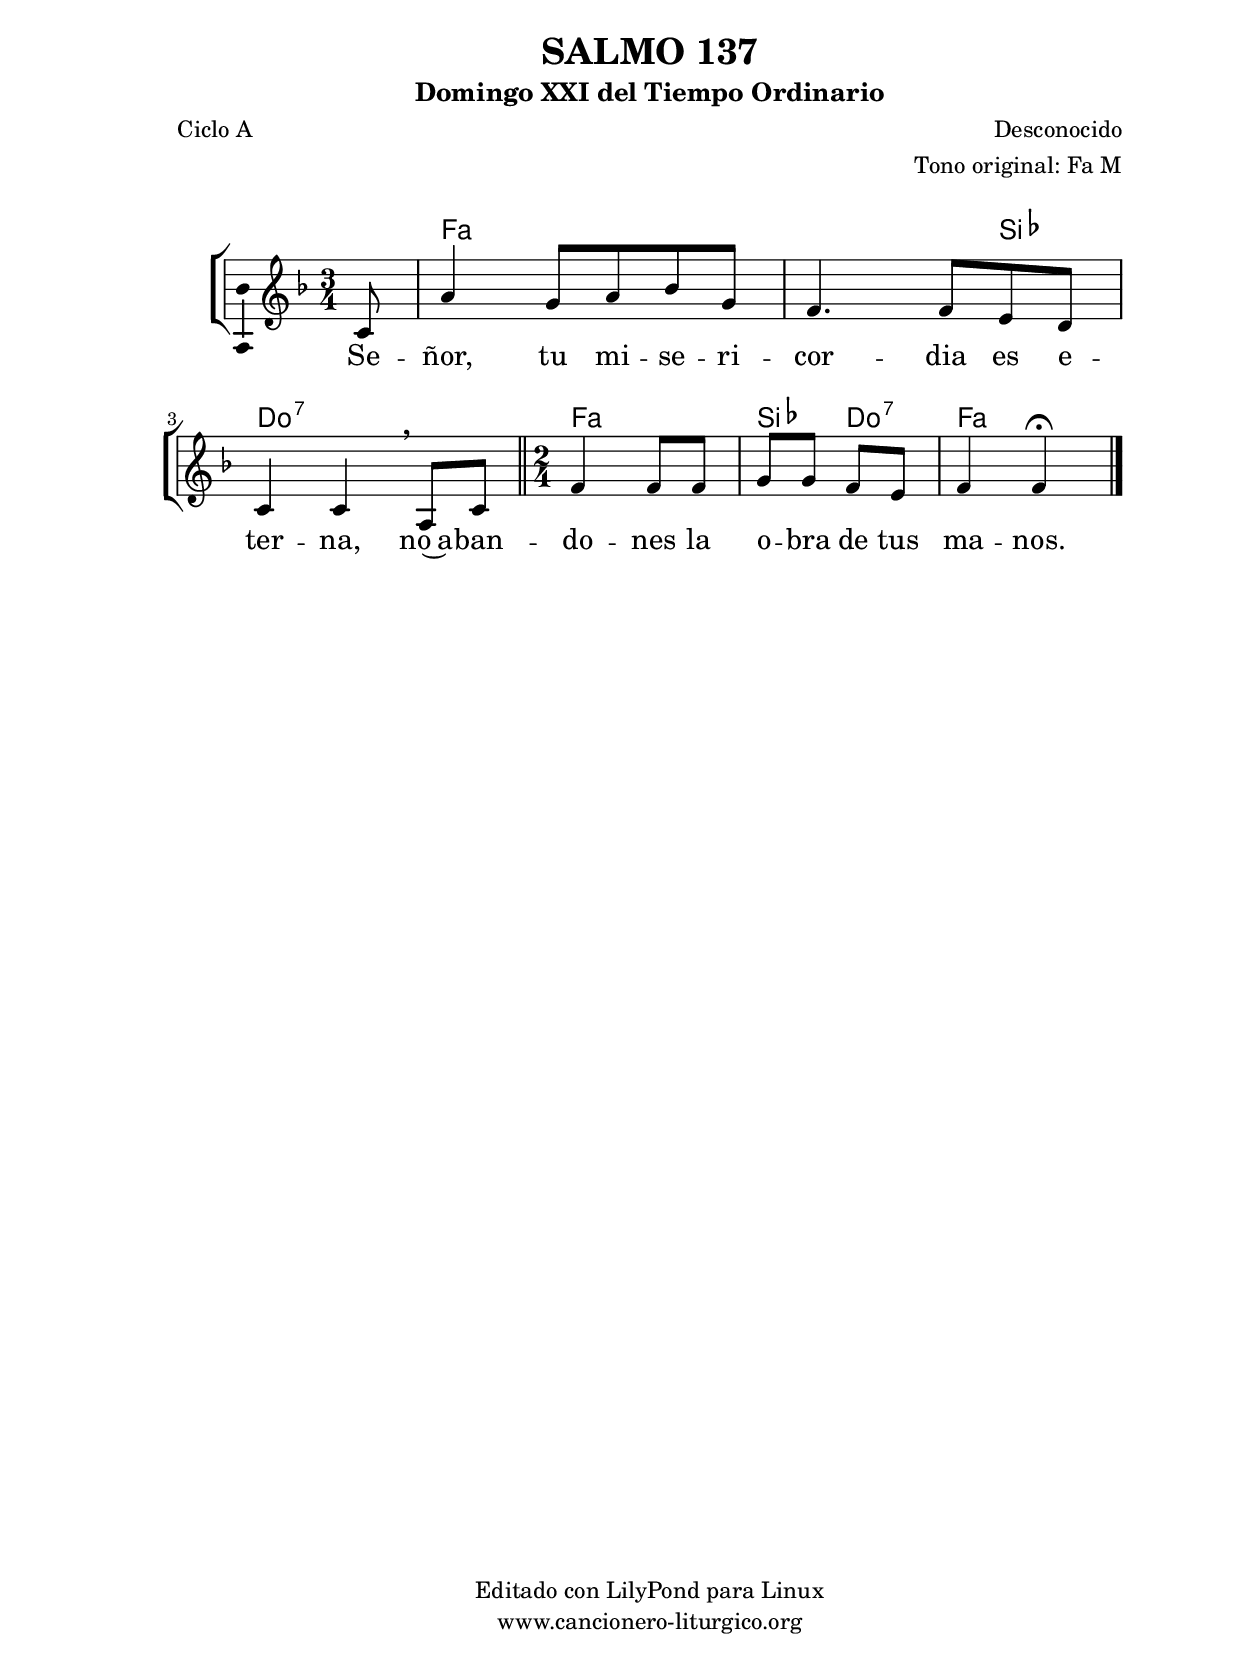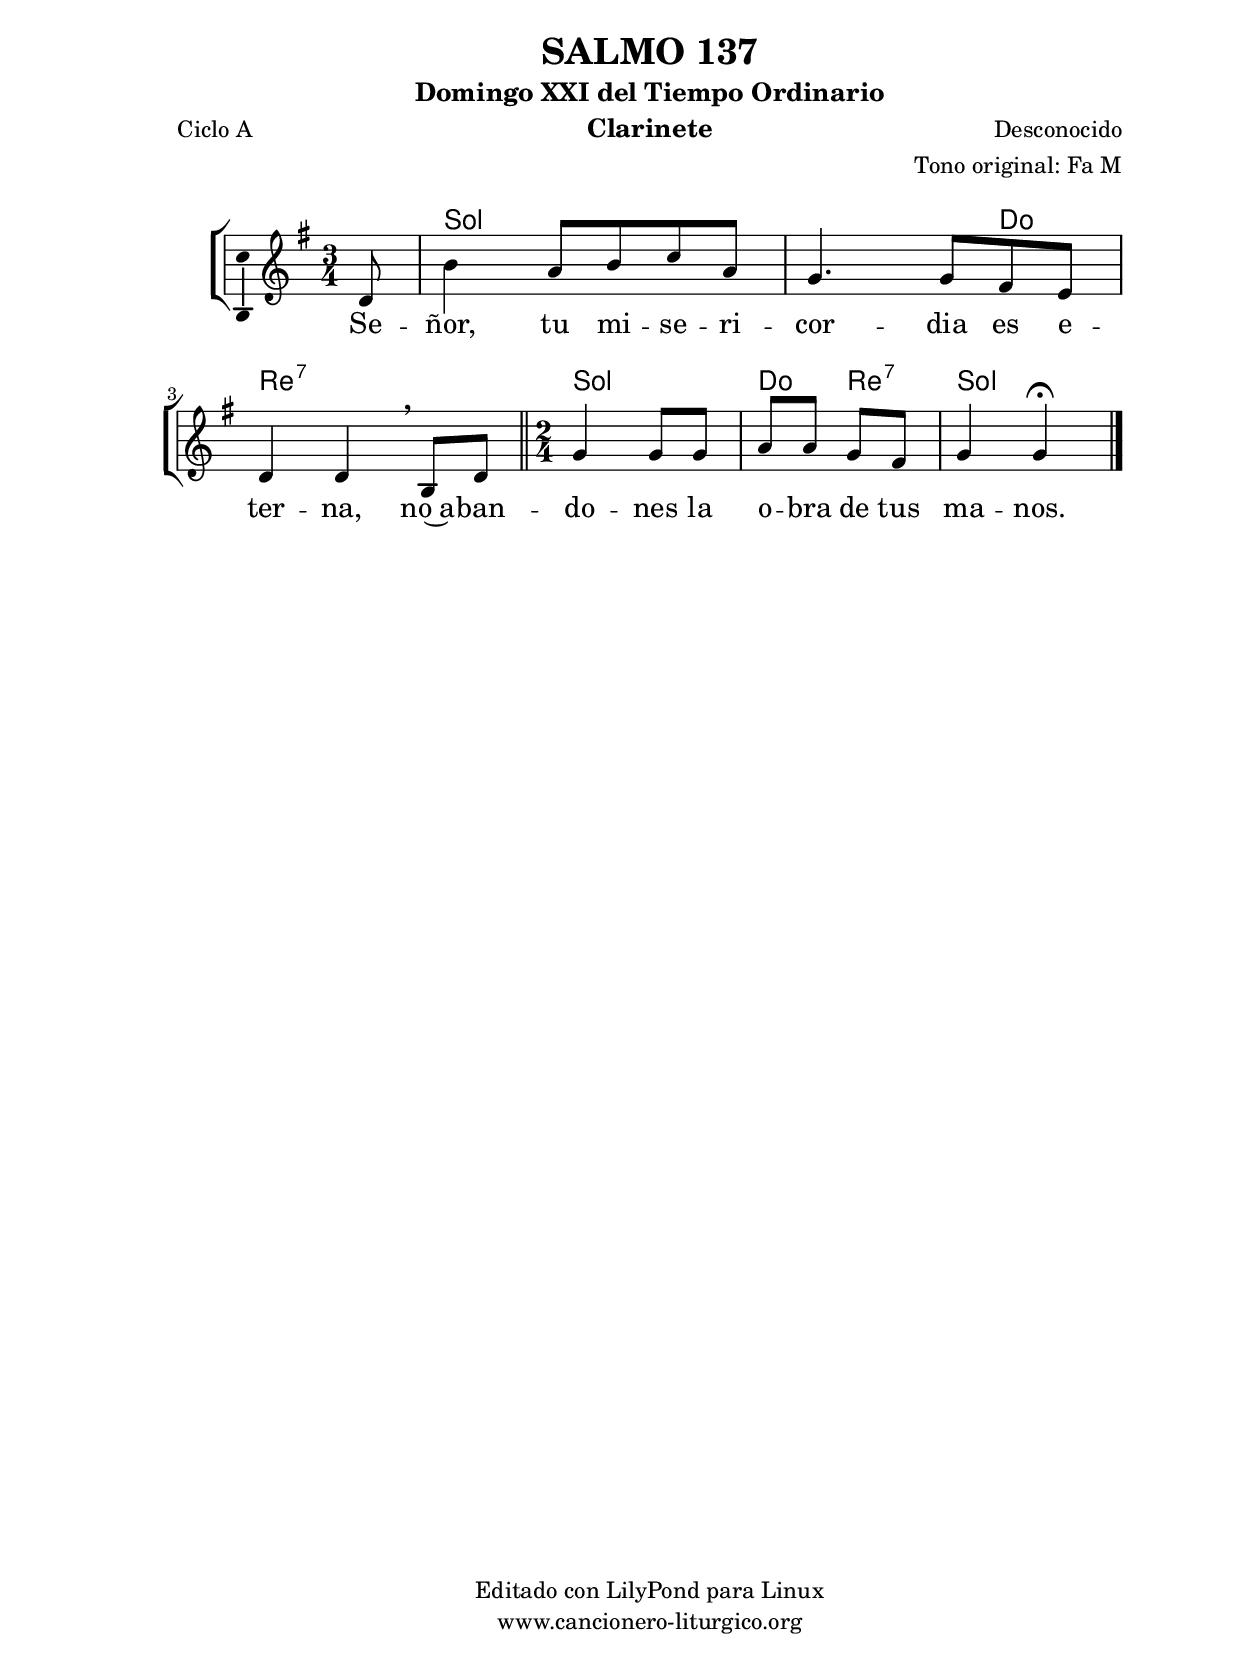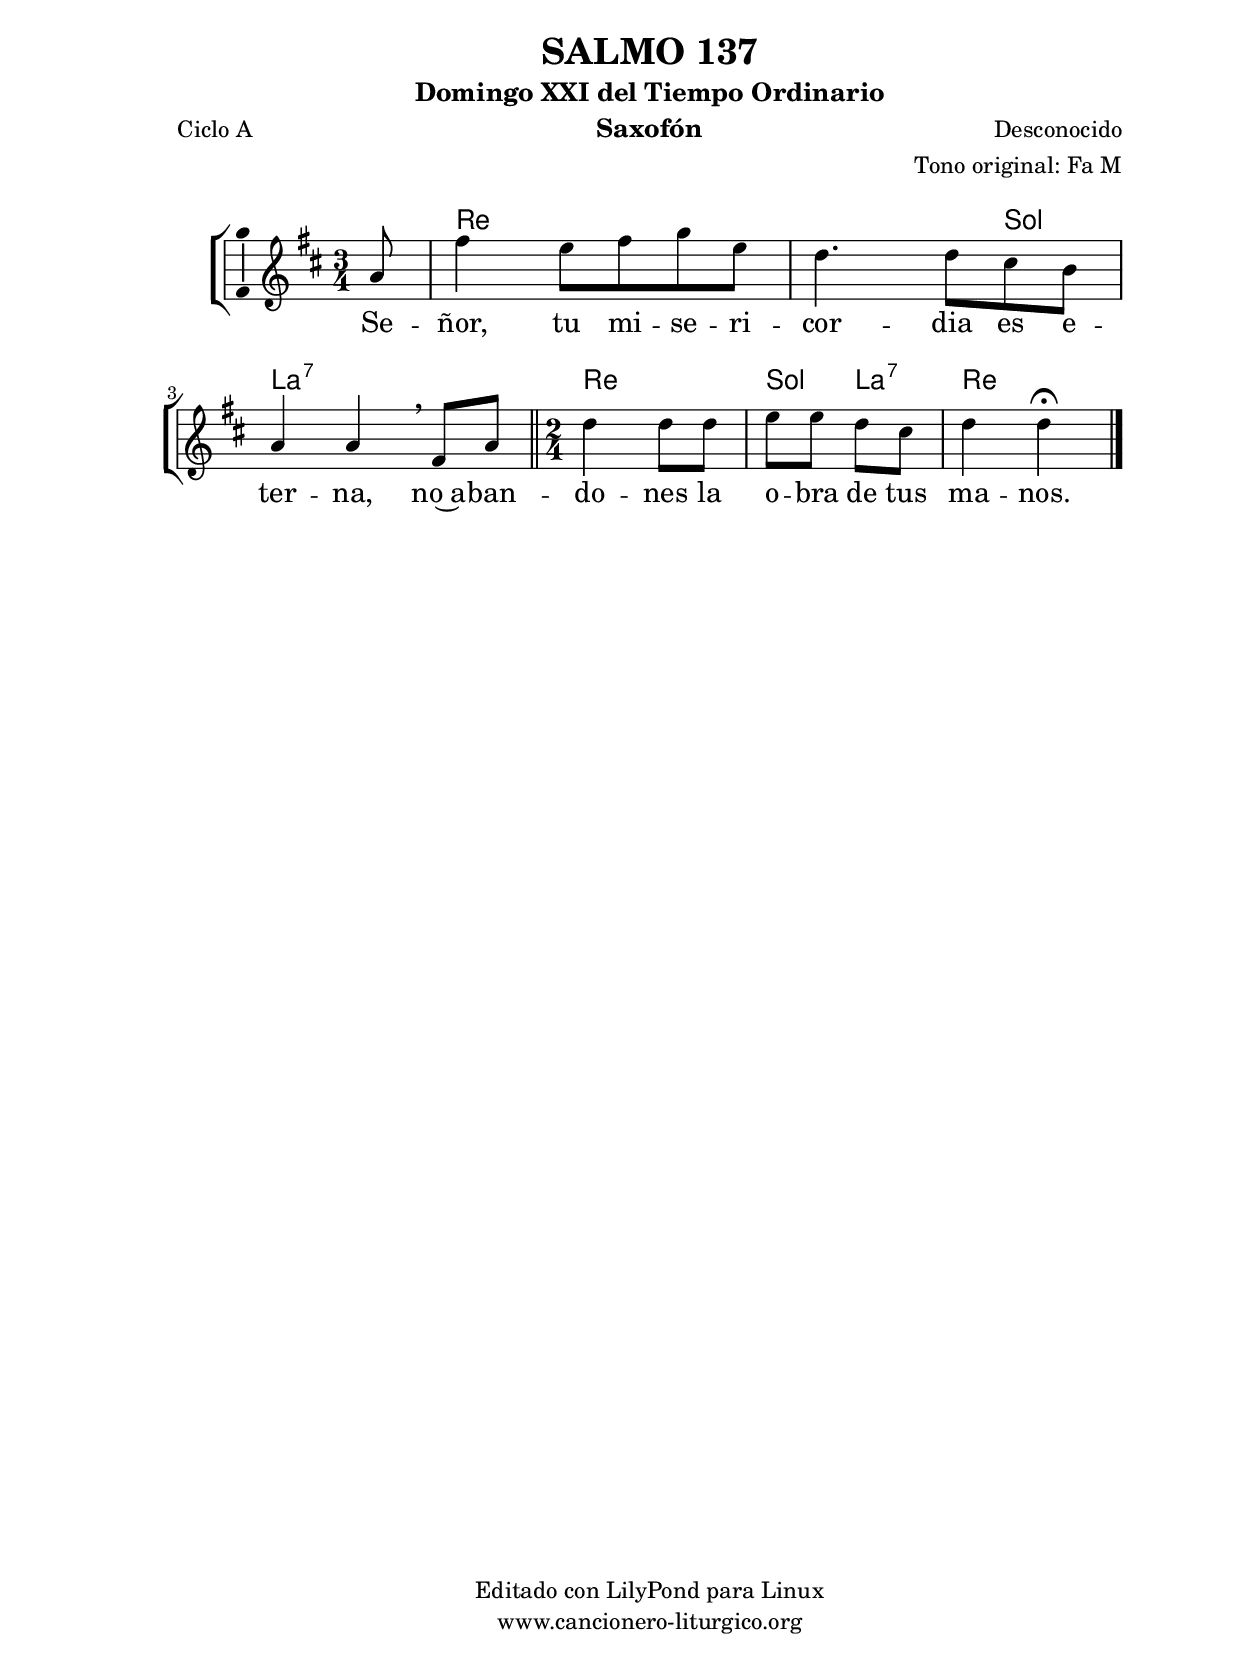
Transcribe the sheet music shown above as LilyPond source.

%
%para convertir .midi en .wav:
%timidity filename.midi -Ow -o finename.wav
%
%
%Para convertir de .wav a .mp3:
%lame -h -m j filename.wav
%
%
%para escuchar el midi:
%timidity nombrefichero.midi
%


%versión de lilypond para la que se ha escrito esta partitura:
\version "2.16.0"

	%Tamaño papel
	#(set-default-paper-size "a4")
	%Tamaño partitura
	#(set-global-staff-size 20)
	%No responde al pulsar sobre una nota
	#(ly:set-option 'point-and-click #f)

%parámetros del encabezamiento:
\header {
	title = "SALMO 137"
	subtitle = "Domingo XXI del Tiempo Ordinario"
	composer = "Desconocido"
	poet = "Ciclo A"
	meter = ""
	arranger = "Tono original: Fa M"
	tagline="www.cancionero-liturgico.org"
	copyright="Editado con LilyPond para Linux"
	tiempo = "Ordinario"
	usos = "Salmo"
	letra = "Señor, tu misericordia es eterna, no abandones la obra de tus manos."
	}

%parámetros asociados al papel:
\paper  {
	oddHeaderMarkup = \markup {\fill-line { \on-the-fly #not-first-page \fromproperty #'header:title \on-the-fly #not-first-page \fromproperty #'header:composer }}
	evenHeaderMarkup = \markup {\fill-line { \fromproperty #'header:composer \fromproperty #'header:title }}
	#(set-paper-size "a4")
	print-page-number = ##f
	first-page-number = 1
	print-first-page-number = ##f
%	head-separation = 3.0 \cm
	top-margin = 2.0 \cm
	bottom-margin = 0.5\cm
%%%	bottom-margin = -1.0\cm
	left-margin = 3.0 \cm
	line-width = 16.0 \cm 
	indent = 8\mm
	interscoreline = 2.\mm
	between-system-space = 15\mm
%	para que las partituras no llenen la hoja:
	ragged-bottom = ##t
%	idem para la última hoja:
	ragged-last-bottom = ##f
%	para que las partituras llenen el ancho del papel:
	ragged-last = ##f
	after-title-space = 2.5 \cm
%page-count=1
%system-count=8

	%Flexible Vertical Spacing
%	markup-markup-spacing =
%	#'((basic-distance . 15) (minimum-distance . 15) (padding . 3))
	markup-system-spacing =
	#'((basic-distance . 15) (minimum-distance . 15) (padding . 3))
	system-system-spacing =
	#'((basic-distance . 15) (minimum-distance . 15) (padding . 3))
	score-system-spacing =
	#'((basic-distance . 15) (minimum-distance . 15) (padding . 5))
%	top-system-spacing = % header
%	#'((basic-distance . 8) (minimum-distance . 0) (padding . 3))
%	top-markup-spacing =
%	#'((basic-distance . 20) (minimum-distance . 20) (padding . 3))
	last-bottom-spacing = % footer
	#'((basic-distance . 5) (minimum-distance . 5) (padding . 3))
%	score-markup-spacing =
%	#'((basic-distance . 16) (minimum-distance . 13) (padding . 3))

	}


%parámetros que afectan a toda la partitura:
global =  {
	%clave de sol (G):
	\clef G
	%armadura:
%%%	\transpose e ees
	\key f \major
	\tempo 4=90
	\set Score.tempoHideNote = ##t
	}


acordes = {
	\italianChords
	\chordmode {
%%%	\transpose e ees
{

s8
f2. f2 bes4 c2.:7 f2 bes4 c:7 f2

	}
	}
}

melodia = 
%%%	\transpose e ees
{
	\relative c'{

\time 3/4
\partial 8
c8
a'4 g8 a bes g
f4. f8 e d
c4 c \breathe a8 c

\bar "||"
\time 2/4
f4 f8 f
g8 g f e
f4 f \fermata

	\bar "|."
	}
	}


texto = \lyricmode {
Se -- ñor, tu mi -- se -- ri -- cor -- dia es e -- ter -- na,
no~a -- ban -- do -- nes la o -- bra de tus ma -- nos.
	}


acordesStaff = \context ChordNames = acordesStaff <<
	\set chordChanges = ##t
	\acordes
	>>


vozStaff = \context Voice = vozStaff
\with {\consists "Ambitus_engraver"}
<<
%	\set Staff.instrumentName = ""
%	\set Staff.shortInstrumentName = ""
%	\set Staff.midiInstrument = #"clarinet"
%	\set Staff.midiInstrument = #"cello"
%	\set Staff.midiInstrument = #"flute"
	\set Staff.midiInstrument = #"electric guitar (jazz)"
%	\set Staff.midiInstrument = #"english horn"
%	\set Staff.midiInstrument = #"violin"
%	\set Staff.midiInstrument = #"glockenspiel"
	\set Staff.midiMinimumVolume = #0.7
	\set Staff.midiMaximumVolume = #0.9
	\global
	\melodia
	>>


textoStaff = \context Lyrics = textoStaff <<
	\lyricsto vozStaff \texto
	>>

\book {
	\score {
		\context ChoirStaff {
			\override StaffGroup.SystemStartBracket #'collapse-height = #1
			\override Score.SystemStartBar #'collapse-height = #1
			<<
			\acordesStaff
			\vozStaff
			\textoStaff
			>>
			}
		\layout {
	    		\context {
				\Lyrics
				\override LyricText #'font-size = #2
				}
	   		 \context {
				\Score
				%fontSize = #3
				\override StaffSymbol #'staff-space = #(magstep +3)
				%\override Beam #'thickness = #0.55
				%\override SpacingSpanner #'spacing-increment = #1.0
				%\override Slur #'height-limit = #1.5
				}
			}
		}
	\score {
		\unfoldRepeats
		\context ChoirStaff {
			<<
			\acordesStaff
			\vozStaff
			>>
			}
		\midi {
	  		\context {
	  			\Score
				tempoWholesPerMinute = #(ly:make-moment 70 4)
				}
			}
		}
	}

%Partitura para clarinete
#(define output-suffix "C")
\book {
	\header{
		instrument = "Clarinete"
		}
	\score {
		\context ChoirStaff {
			\override StaffGroup.SystemStartBracket #'collapse-height = #1
			\override Score.SystemStartBar #'collapse-height = #1
\transpose c d
			<<
			\acordesStaff
			\vozStaff
			\textoStaff
			>>
			}
		\layout {
	    		\context {
				\Lyrics
				\override LyricText #'font-size = #2
				}
	   		 \context {
				\Score
				%fontSize = #3
				\override StaffSymbol #'staff-space = #(magstep +3)
				%\override Beam #'thickness = #0.55
				%\override SpacingSpanner #'spacing-increment = #1.0
				%\override Slur #'height-limit = #1.5
				}
			}
		}
	}

%Partitura para saxofón
#(define output-suffix "S")
\book {
	\header{
		instrument = "Saxofón"
		}
	\score {
		\context ChoirStaff {
			\override StaffGroup.SystemStartBracket #'collapse-height = #1
			\override Score.SystemStartBar #'collapse-height = #1
\transpose c a
			<<
			\acordesStaff
			\vozStaff
			\textoStaff
			>>
			}
		\layout {
	    		\context {
				\Lyrics
				\override LyricText #'font-size = #2
				}
	   		 \context {
				\Score
				%fontSize = #3
				\override StaffSymbol #'staff-space = #(magstep +3)
				%\override Beam #'thickness = #0.55
				%\override SpacingSpanner #'spacing-increment = #1.0
				%\override Slur #'height-limit = #1.5
				}
			}
		}
	}

